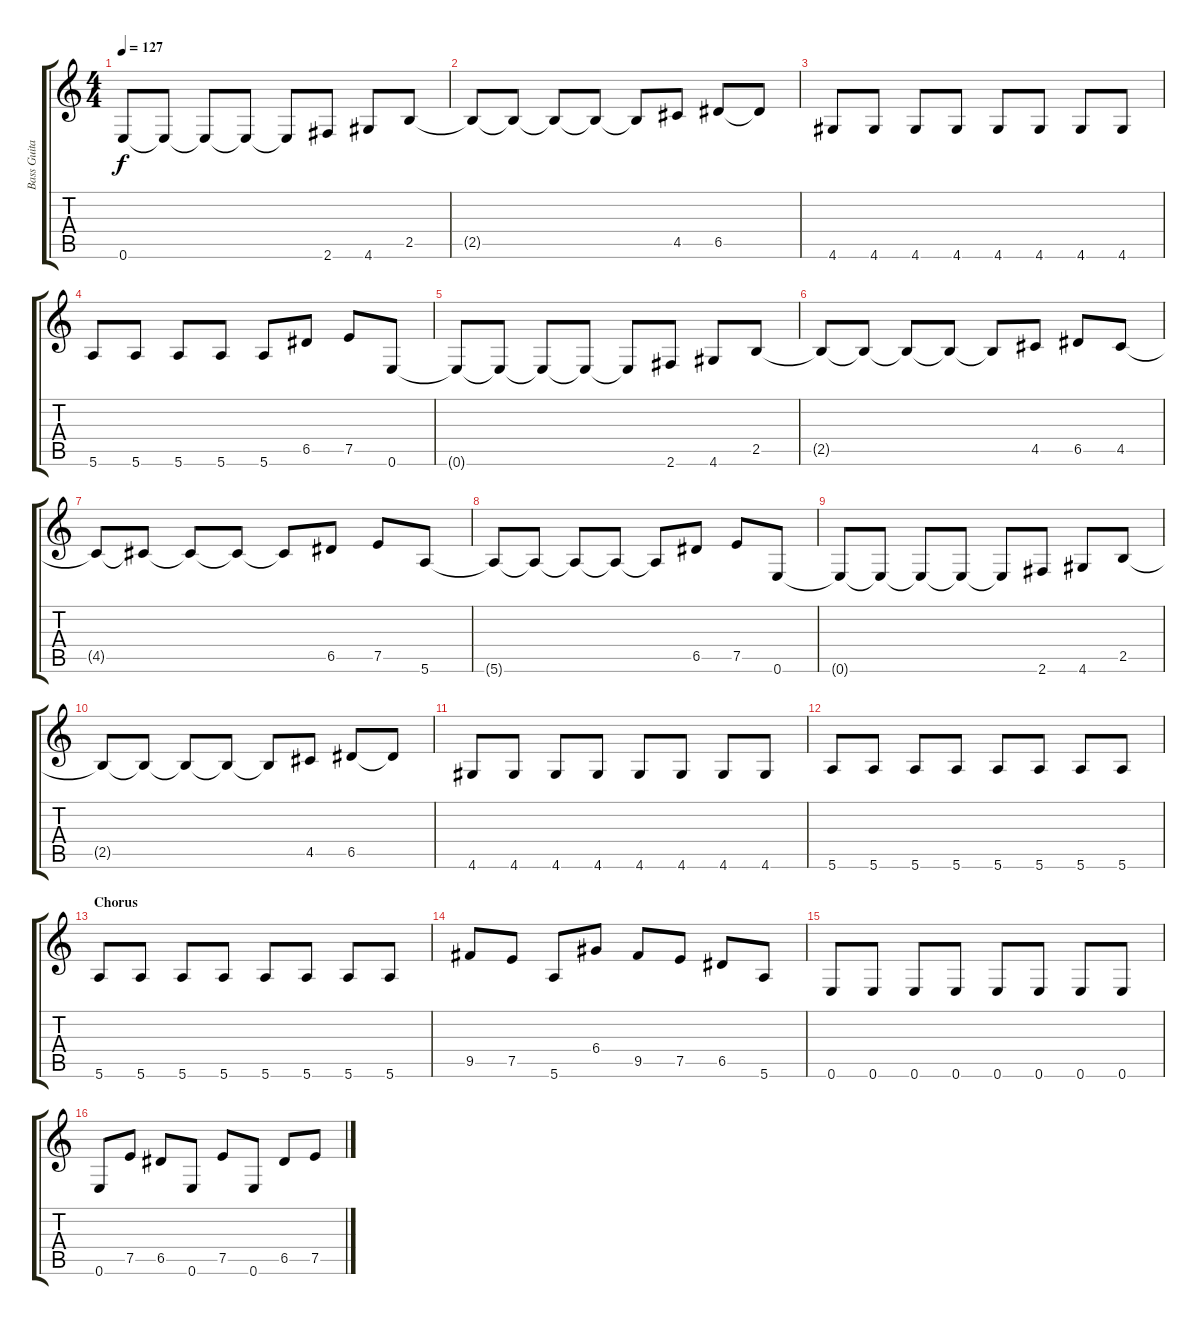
\track ("Bass Guitar" "Bass Guita") {instrument electricbassfinger}
\staff {score tabs}
\tuning (E4 B3 G3 D3 A2 E2) {hide}
\ts (4 4)
\tempo 127
\clef g2
\ks c
0.6{t}.8{dy f} 0.6{t}.8 0.6{t}.8 0.6{t}.8 0.6{t}.8 2.6.8 4.6.8 2.5.8 |
2.5{t}.8 2.5{t}.8 2.5{t}.8 2.5{t}.8 2.5{t}.8 4.5.8 6.5.8 6.5{t}.8 |
4.6.8 4.6.8 4.6.8 4.6.8 4.6.8 4.6.8 4.6.8 4.6.8 |
5.6.8 5.6.8 5.6.8 5.6.8 5.6.8 6.5.8 7.5.8 0.6.8 |
0.6{t}.8 0.6{t}.8 0.6{t}.8 0.6{t}.8 0.6{t}.8 2.6.8 4.6.8 2.5.8 |
2.5{t}.8 2.5{t}.8 2.5{t}.8 2.5{t}.8 2.5{t}.8 4.5.8 6.5.8 4.5.8 |
4.5{t}.8 4.5{t}.8 4.5{t}.8 4.5{t}.8 4.5{t}.8 6.5.8 7.5.8 5.6.8 |
5.6{t}.8 5.6{t}.8 5.6{t}.8 5.6{t}.8 5.6{t}.8 6.5.8 7.5.8 0.6.8 |
0.6{t}.8 0.6{t}.8 0.6{t}.8 0.6{t}.8 0.6{t}.8 2.6.8 4.6.8 2.5.8 |
2.5{t}.8 2.5{t}.8 2.5{t}.8 2.5{t}.8 2.5{t}.8 4.5.8 6.5.8 6.5{t}.8 |
4.6.8 4.6.8 4.6.8 4.6.8 4.6.8 4.6.8 4.6.8 4.6.8 |
5.6.8 5.6.8 5.6.8 5.6.8 5.6.8 5.6.8 5.6.8 5.6.8 |
\section ("" "Chorus ")
5.6.8 5.6.8 5.6.8 5.6.8 5.6.8 5.6.8 5.6.8 5.6.8 |
9.5.8 7.5.8 5.6.8 6.4.8 9.5.8 7.5.8 6.5.8 5.6.8 |
0.6.8 0.6.8 0.6.8 0.6.8 0.6.8 0.6.8 0.6.8 0.6.8 |
0.6.8 7.5.8 6.5.8 0.6.8 7.5.8 0.6.8 6.5.8 7.5.8
